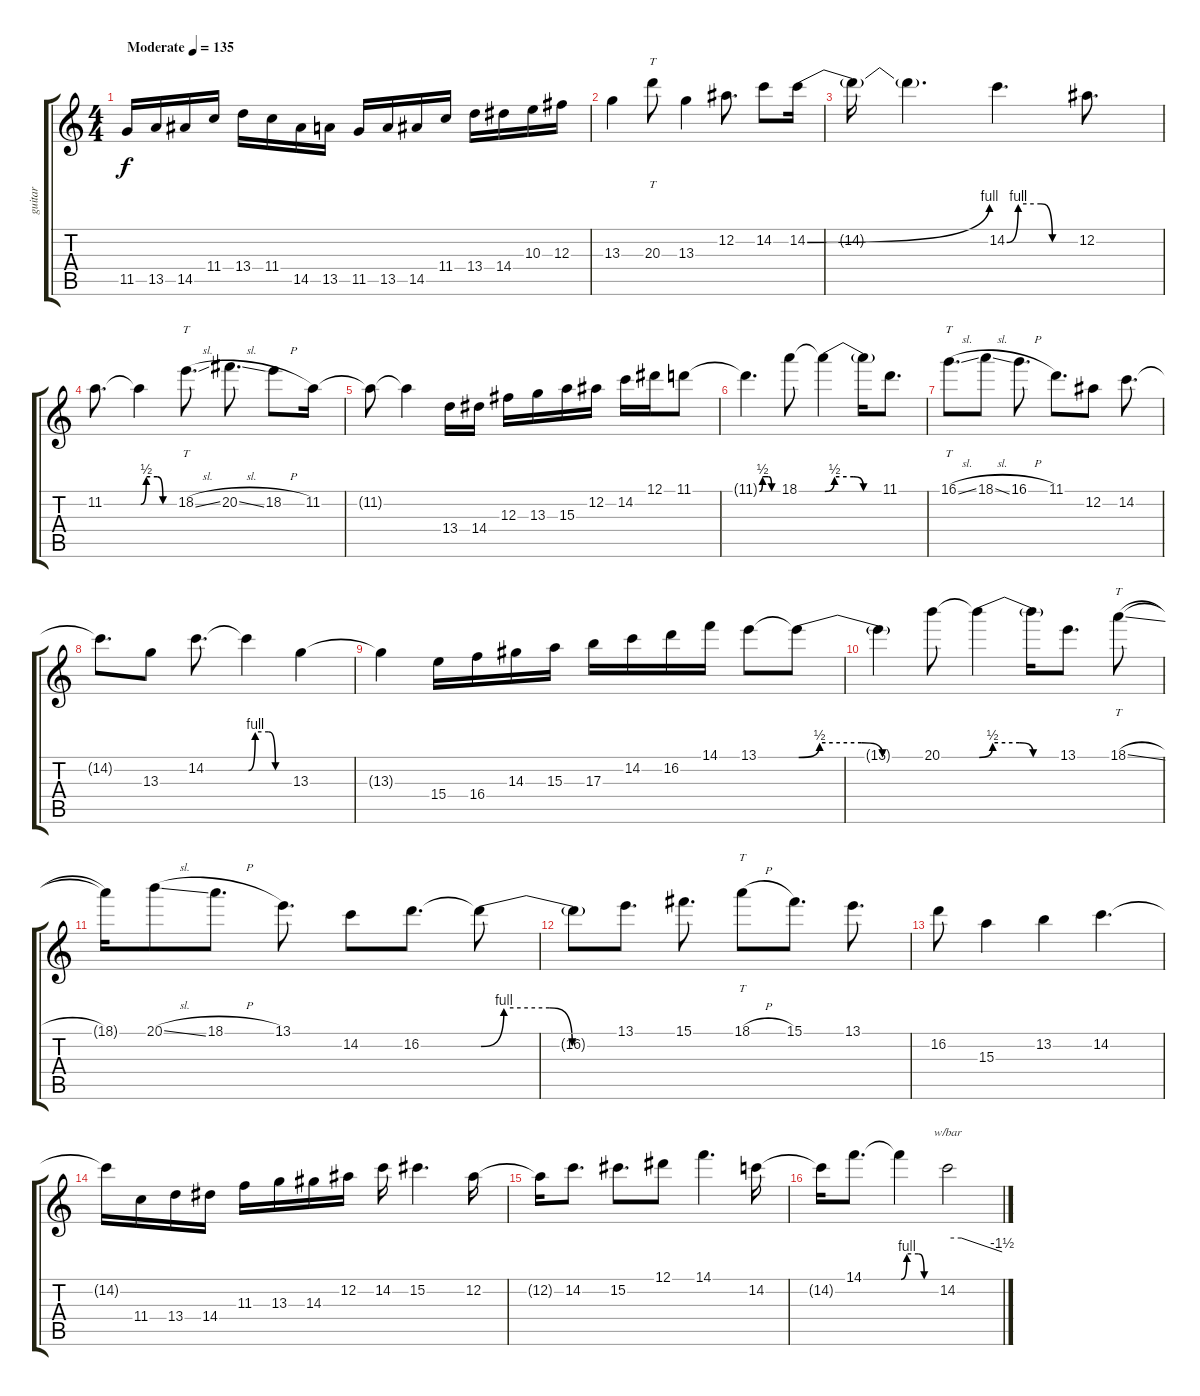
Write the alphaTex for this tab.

\track ("guitar" "guitar") {instrument overdrivenguitar}
\staff {score tabs}
\tuning (Eb4 Bb3 Gb3 Db3 Ab2 Eb2) {hide}
\ts (4 4)
\tempo (135 "Moderate")
\clef g2
\ks c
11.5.16{dy f instrument overdrivenguitar} 13.5.16 14.5.16 11.4.16 13.4.16 11.4.16 14.5.16 13.5.16 11.5.16 13.5.16 14.5.16 11.4.16 13.4.16 14.4.16 10.3.16 12.3.16 |
13.3.4 20.3.8{tt} 13.3.4 12.2.8{d} 14.2.8 14.2{be (bend 0 0 60 4)}.16 |
14.2{t}.16 14.2{t}.4{d} 14.2{be (custom 0 0 10 4 30 4 40 0 60 0)}.4{d} 12.2.8{d} |
11.2.8{d} 11.2{be (custom 0 0 10 2 30 2 40 0 60 0) t}.4 18.2{sl}.8{tt d} 20.2{sl}.8{d} 18.2{h}.8 11.2.16 |
11.2{t}.8 11.2{t}.4 13.4.16 14.4.16 12.3.16 13.3.16 15.3.16 12.2.16 14.2.16 12.1.16 11.1.8 |
11.1{be (custom 0 0 10 2 30 2 40 0 60 0) t}.4{d} 18.1.8 18.1{be (custom 0 0 10 2 30 2 40 0 60 0) t}.4 18.1{t}.16 11.1.8{d} |
16.1{sl}.8{tt d} 18.1{sl}.8 16.1{h}.8{d} 11.1.8{d} 12.2.8 14.2.8{d} |
14.2{t}.8{d} 13.3.8 14.2.8{d} 14.2{be (custom 0 0 10 4 30 4 40 0 60 0) t}.4 13.3.4 |
13.3{t}.4 15.4.16 16.4.16 14.3.16 15.3.16 17.3.16 14.2.16 16.2.16 14.1.16 13.1.8 13.1{be (custom 0 0 10 2 30 2 40 0 60 0) t}.8 |
13.1{t}.4 20.1.8 20.1{be (custom 0 0 10 2 30 2 40 0 60 0) t}.4 20.1{t}.16 13.1.8{d} 18.1{sl}.8{tt} |
18.1{t}.16 20.1{sl}.8 18.1{h}.8{d} 13.1.8{d} 14.2.8 16.2.8{d} 16.2{be (custom 0 0 10 4 30 4 40 0 60 0) t}.8 |
16.2{t}.8 13.1.8{d} 15.1.8{d} 18.1{h}.8{tt} 15.1.8{d} 13.1.8{d} |
16.2.8 15.3.4 13.2.4 14.2.4{d} |
14.2{t}.16 11.4.16 13.4.16 14.4.16 11.3.16 13.3.16 14.3.16 12.2.16 14.2.16 15.2.4{d} 12.2.16 |
12.2{t}.16 14.2.8{d} 15.2.8{d} 12.1.8 14.1.4{d} 14.2.16 |
14.2{t}.16 14.1.8{d} 14.1{be (custom 0 0 10 4 30 4 40 0 60 0) t}.4 14.2.2{tbe (custom default 0 0 15 0 60 -6)}
